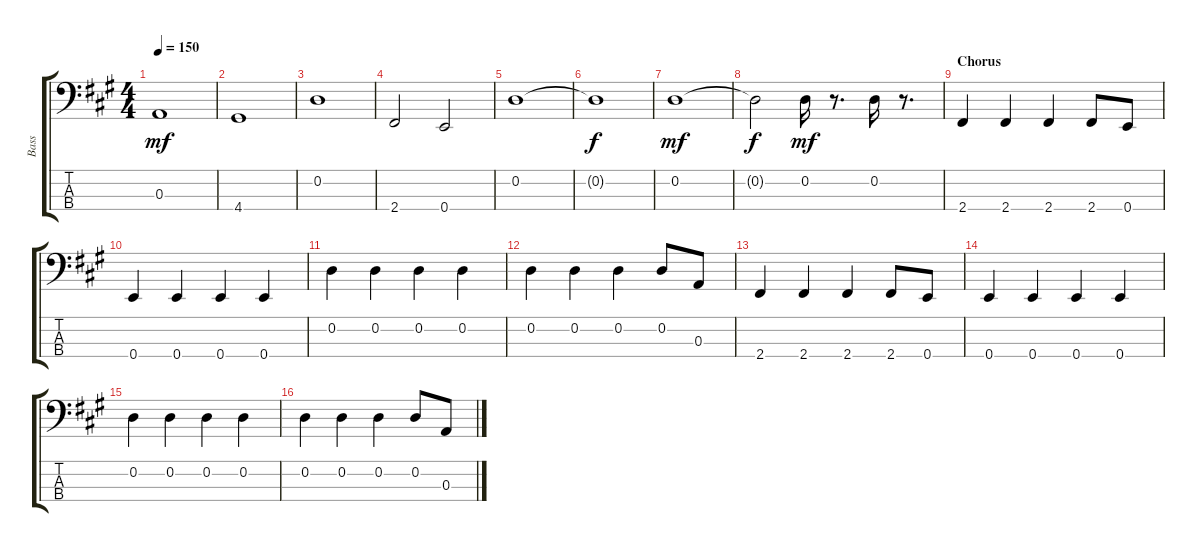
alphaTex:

\track ("Bass" "Bass") {instrument electricbassfinger}
\staff {score tabs}
\tuning (G2 D2 A1 E1) {hide}
\ts (4 4)
\tempo 150
\clef f4
\ks a
0.3.1{dy mf} |
4.4.1 |
0.2.1 |
2.4.2 0.4.2 |
0.2.1 |
0.2{t}.1{dy f} |
0.2.1{dy mf} |
0.2{t}.2{dy f} 0.2.16{dy mf} r.8{d} 0.2.16 r.8{d} |
\section ("" "Chorus")
2.4.4 2.4.4 2.4.4 2.4.8 0.4.8 |
0.4.4 0.4.4 0.4.4 0.4.4 |
0.2.4 0.2.4 0.2.4 0.2.4 |
0.2.4 0.2.4 0.2.4 0.2.8 0.3.8 |
2.4.4 2.4.4 2.4.4 2.4.8 0.4.8 |
0.4.4 0.4.4 0.4.4 0.4.4 |
0.2.4 0.2.4 0.2.4 0.2.4 |
0.2.4 0.2.4 0.2.4 0.2.8 0.3.8
